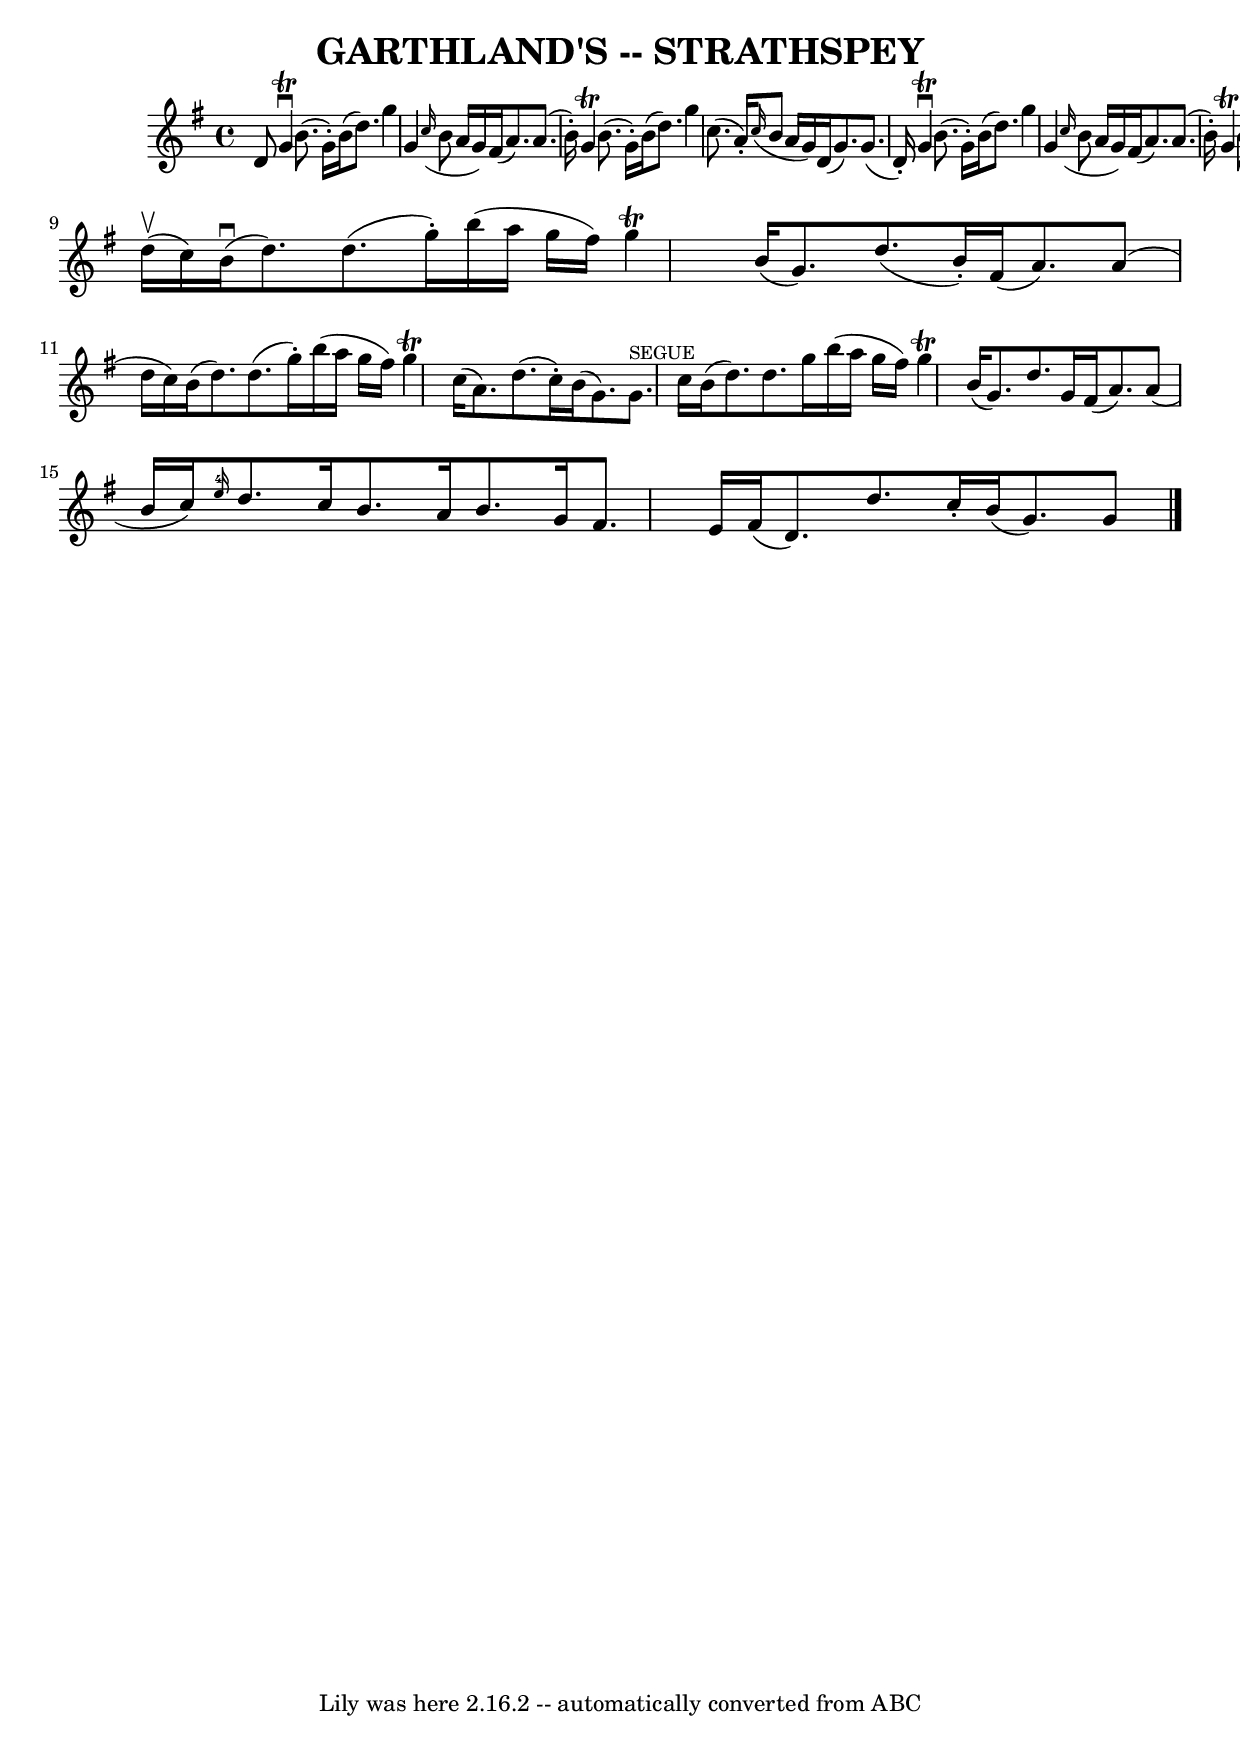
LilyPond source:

\version "2.16.2"
\include "Mammoth.ily"
\header {
  %% book = "Ryan's Mammoth Collection of Fiddle Tunes"
  crossRefNumber = "1"
  footnotes = ""
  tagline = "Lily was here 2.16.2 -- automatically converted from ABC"
  title = "GARTHLAND'S -- STRATHSPEY"

}
voicedefault =  {


  \override Staff.TimeSignature #'style = #'C
  \time 4/4 
  \key g \major
  d'8        |
  g'4^\downbow^\trill b'8. (
  g'16-.) b'16 (d''8.) g''4    |
  g'4    \grace { c''16 
		  (
		} b'8 a'16 g'16) fis'16 (a'8.) a'8. (b'16-.)       
  |
  g'4^\trill b'8. (g'16-.) b'16 (d''8.) g''4    
  |
  c''8. (a'16-.)   \grace { c''16 (
			   } b'8 a'16 g'16) d'16 (g'8.) g'8. (d'16-.)   |
  |
  g'4^\downbow^\trill b'8. (g'16-.) b'16 (d''8.) g''4    |
  
  g'4    \grace { c''16 (
		} b'8 a'16 g'16) fis'16 (a'8.)   
  a'8. (b'16-.)       |
  g'4^\trill b'8. (g'16-.) b'16 (
  d''8.) g''4    |
  c''8. (a'16-.)   \grace { c''16 (
			   }   
  b'8 a'16 g'16) d'16 (g'8.) g'8    \bar "|." d''16 (^\upbow c''16)       |
  b'16 (^\downbow d''8.) d''8. (
  g''16-.) b''16 (a''16 g''16 fis''16) g''4^\trill   |
  
  b'16 (g'8.) d''8. (b'16-.) fis'16 (a'8.) a'8 (
  d''16 c''16)       |
  b'16 (d''8.) d''8. (g''16-.)  
  b''16 (a''16 g''16 fis''16) g''4^\trill   |
  c''16 (
  a'8.) d''8. (c''16-.) b'16 (g'8.) g'8.^\segue c''16  
  |
  |
  b'16 (d''8.) d''8. g''16 b''16 (
  a''16 g''16 fis''16) g''4^\trill   |
  b'16 (g'8.)   
  d''8. g'16 fis'16 (a'8.) a'8 (b'16 c''16)       |
  
  \grace { e''16-4 
	 } d''8. c''16 b'8. a'16 b'8. g'16    
  fis'8. e'16    |
  fis'16 (d'8.) d''8. c''16-.   |
  
  b'16 (g'8.) g'8    \bar "|."   

}

\score{
  <<

    \context Staff="default"
    {
      \voicedefault 
      
    }

  >>
  \layout {
    
  }
  \midi {
  }

}
